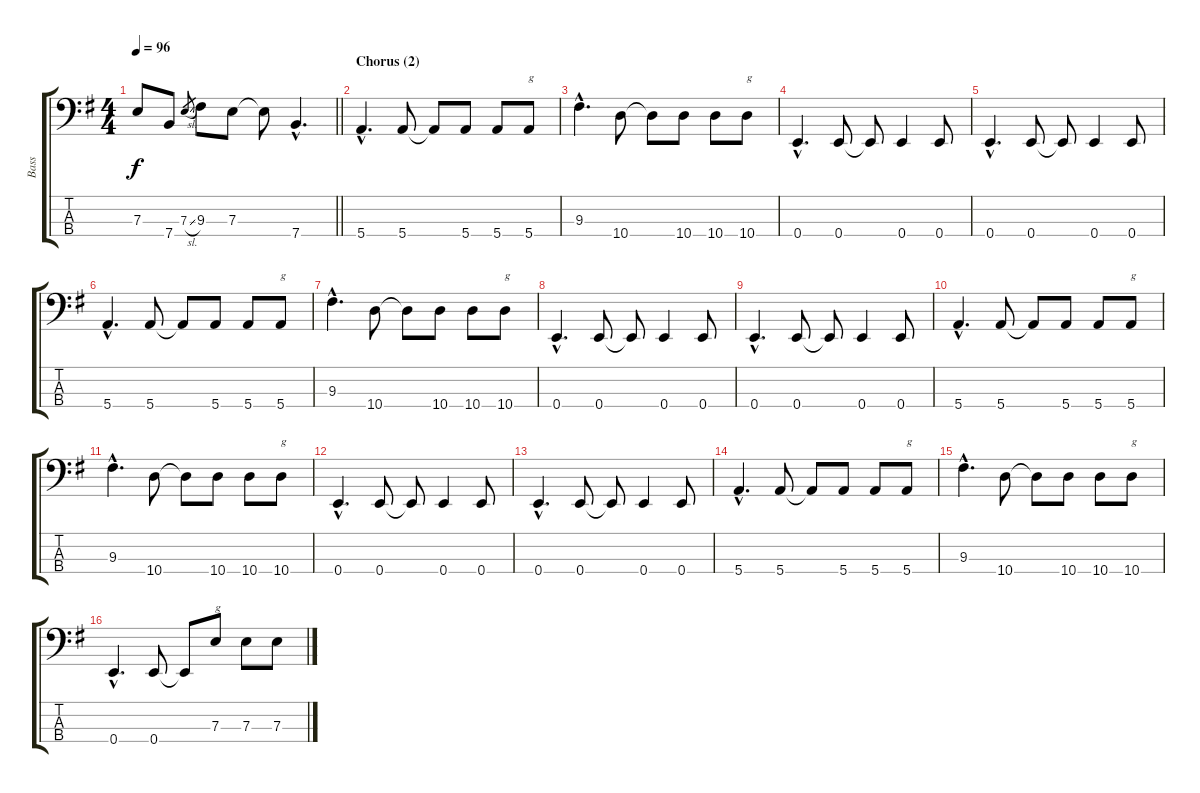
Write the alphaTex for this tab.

\track ("Bass" "Bass") {instrument electricbasspick}
\staff {score tabs}
\tuning (G2 D2 A1 E1) {hide}
\ts (4 4)
\tempo 96
\clef f4
\barLineRight lightlight
\ks eminor
7.3.8{dy f} 7.4.8 7.3{sl}.8{gr} 9.3.8 7.3.8 7.3{t}.8 7.4{hac}.4{d} |
\section ("" "Chorus (2)")
5.4{hac}.4{d} 5.4.8 5.4{t}.8 5.4.8 5.4.8 5.4.8{txt "g"} |
9.3{hac}.4{d} 10.4.8 10.4{t}.8 10.4.8 10.4.8 10.4.8{txt "g"} |
0.4{hac}.4{d} 0.4.8 0.4{t}.8 0.4.4 0.4.8 |
0.4{hac}.4{d} 0.4.8 0.4{t}.8 0.4.4 0.4.8 |
5.4{hac}.4{d} 5.4.8 5.4{t}.8 5.4.8 5.4.8 5.4.8{txt "g"} |
9.3{hac}.4{d} 10.4.8 10.4{t}.8 10.4.8 10.4.8 10.4.8{txt "g"} |
0.4{hac}.4{d} 0.4.8 0.4{t}.8 0.4.4 0.4.8 |
0.4{hac}.4{d} 0.4.8 0.4{t}.8 0.4.4 0.4.8 |
5.4{hac}.4{d} 5.4.8 5.4{t}.8 5.4.8 5.4.8 5.4.8{txt "g"} |
9.3{hac}.4{d} 10.4.8 10.4{t}.8 10.4.8 10.4.8 10.4.8{txt "g"} |
0.4{hac}.4{d} 0.4.8 0.4{t}.8 0.4.4 0.4.8 |
0.4{hac}.4{d} 0.4.8 0.4{t}.8 0.4.4 0.4.8 |
5.4{hac}.4{d} 5.4.8 5.4{t}.8 5.4.8 5.4.8 5.4.8{txt "g"} |
9.3{hac}.4{d} 10.4.8 10.4{t}.8 10.4.8 10.4.8 10.4.8{txt "g"} |
0.4{hac}.4{d} 0.4.8 0.4{t}.8 7.3.8{txt "g"} 7.3.8 7.3.8
